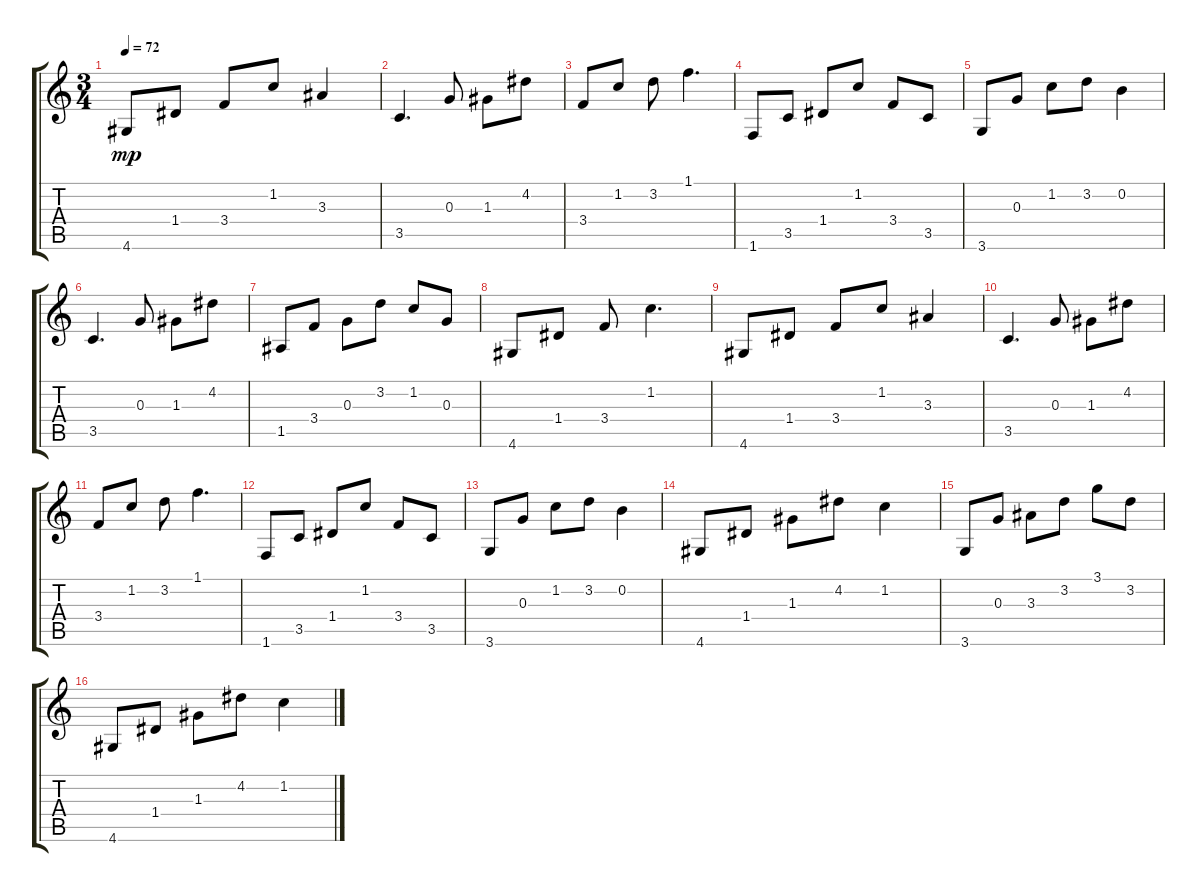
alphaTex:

\track "" {instrument acousticguitarnylon}
\staff {score tabs}
\tuning (E4 B3 G3 D3 A2 E2) {hide}
\ts (3 4)
\tempo 72
\clef g2
\ks c
4.6.8{dy mp} 1.4.8 3.4.8 1.2.8 3.3.4 |
3.5.4{d} 0.3.8 1.3.8 4.2.8 |
3.4.8 1.2.8 3.2.8 1.1.4{d} |
1.6.8 3.5.8 1.4.8 1.2.8 3.4.8 3.5.8 |
3.6.8 0.3.8 1.2.8 3.2.8 0.2.4 |
3.5.4{d} 0.3.8 1.3.8 4.2.8 |
1.5.8 3.4.8 0.3.8 3.2.8 1.2.8 0.3.8 |
4.6.8 1.4.8 3.4.8 1.2.4{d} |
4.6.8 1.4.8 3.4.8 1.2.8 3.3.4 |
3.5.4{d} 0.3.8 1.3.8 4.2.8 |
3.4.8 1.2.8 3.2.8 1.1.4{d} |
1.6.8 3.5.8 1.4.8 1.2.8 3.4.8 3.5.8 |
3.6.8 0.3.8 1.2.8 3.2.8 0.2.4 |
4.6.8 1.4.8 1.3.8 4.2.8 1.2.4 |
3.6.8 0.3.8 3.3.8 3.2.8 3.1.8 3.2.8 |
4.6.8 1.4.8 1.3.8 4.2.8 1.2.4
